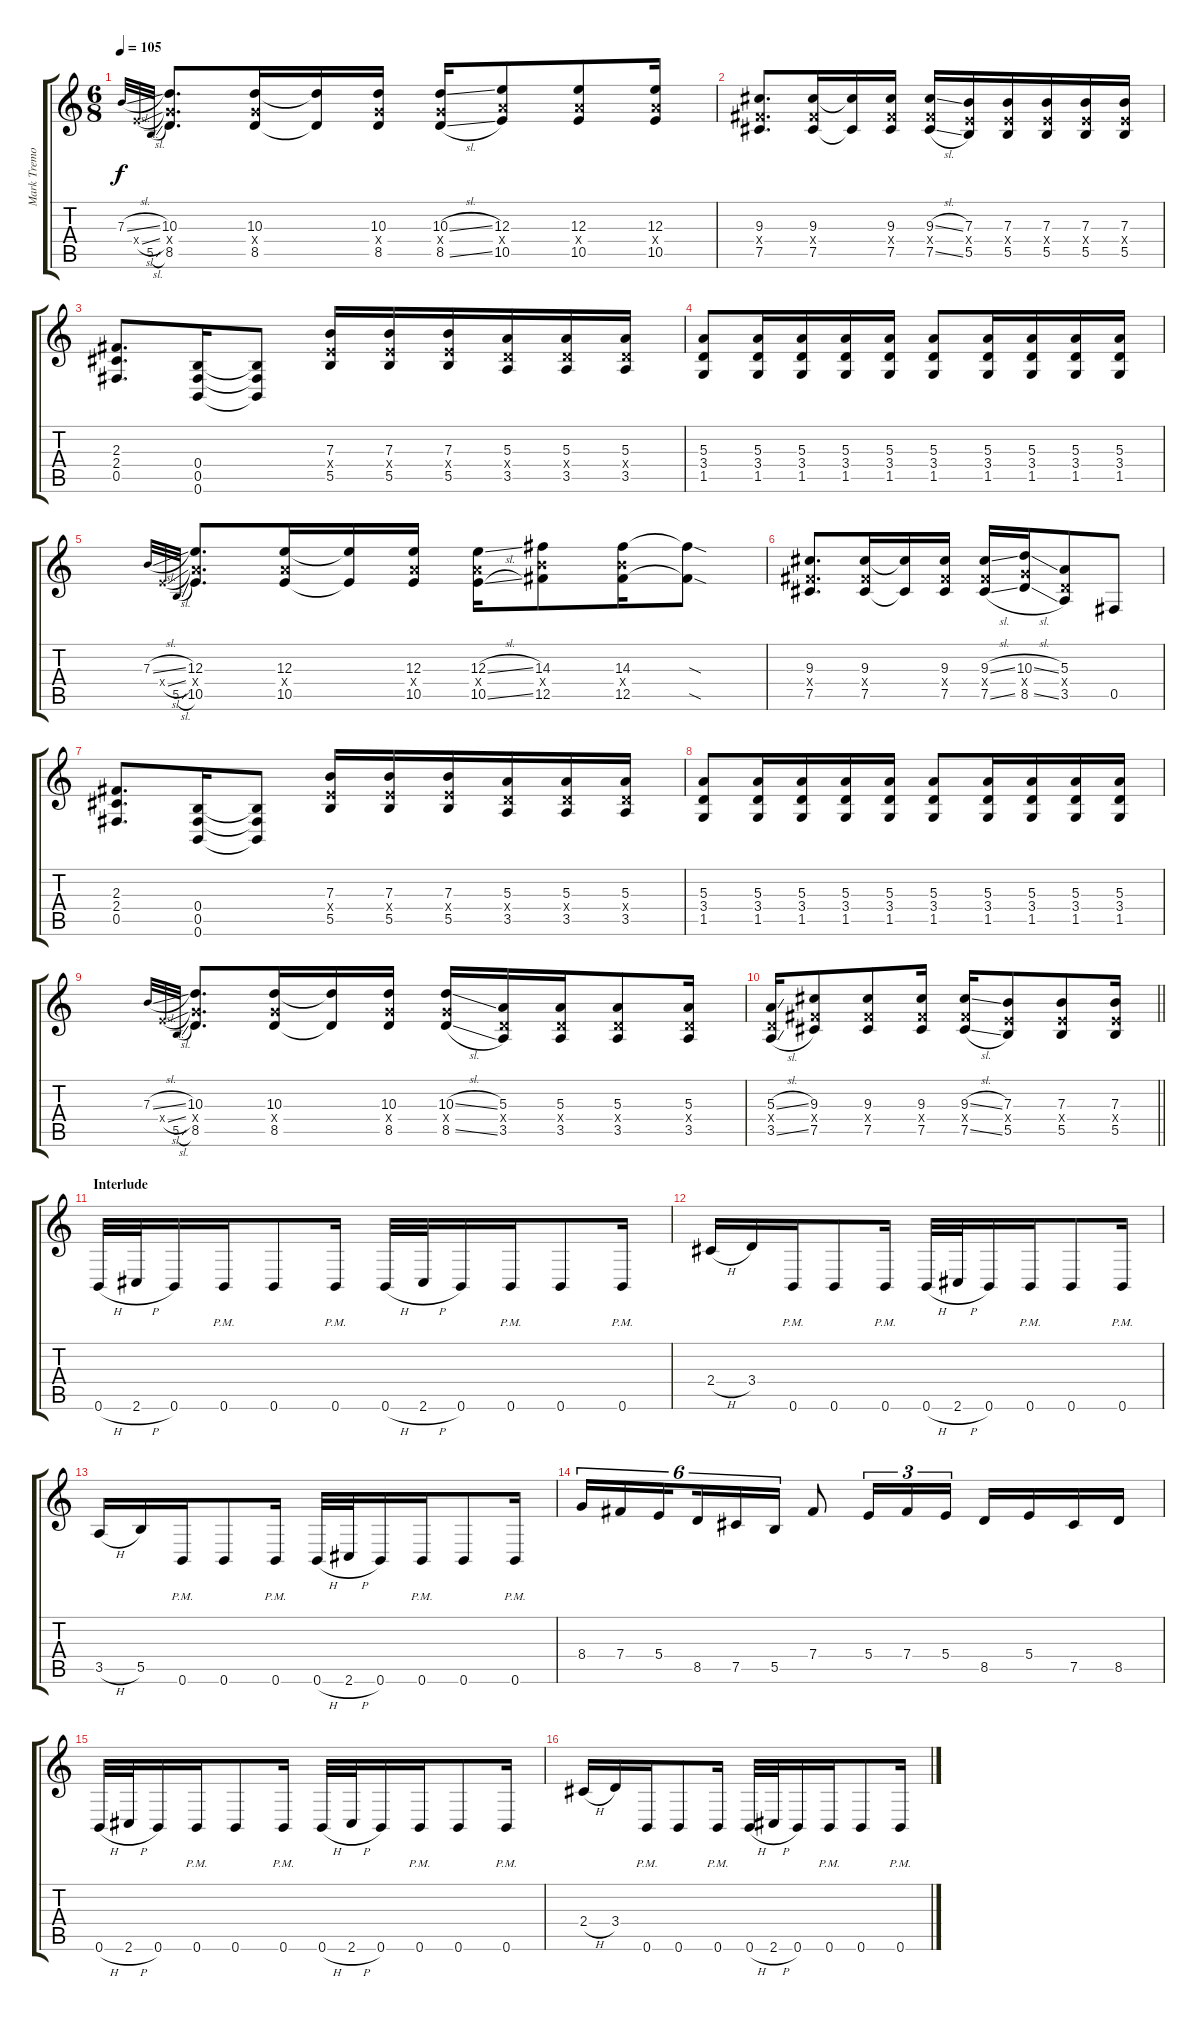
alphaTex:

\track ("Mark Tremonti" "Mark Tremo") {instrument distortionguitar}
\staff {score tabs}
\tuning (Db4 Ab3 E3 B2 Gb2 B1) {hide}
\ts (6 8)
\tempo 105
\clef g2
\ks c
7.3{sl}.32{gr onbeat dy f} 5.4{sl x}.32{gr onbeat} 5.5{sl}.32{gr onbeat} (10.3 8.4{x} 8.5).8{d} (10.3 8.4{x} 8.5).16 (10.3{t} 8.5{t}).16 (10.3 8.4{x} 8.5).16 (10.3{sl} 8.4{x} 8.5{sl}).16 (12.3 10.4{x} 10.5).8 (12.3 10.4{x} 10.5).8 (12.3 10.4{x} 10.5).16 |
(9.3 7.4{x} 7.5).8{d} (9.3 7.4{x} 7.5).16 (9.3{t} 7.5{t}).16 (9.3 7.4{x} 7.5).16 (9.3{sl} 7.4{x} 7.5{sl}).16 (7.3 5.4{x} 5.5).16 (7.3 5.4{x} 5.5).16 (7.3 5.4{x} 5.5).16 (7.3 5.4{x} 5.5).16 (7.3 5.4{x} 5.5).16 |
(2.3 2.4 0.5).8{d} (0.4 0.5 0.6).16 (0.4{t} 0.5{t} 0.6{t}).8 (7.3 5.4{x} 5.5).16 (7.3 5.4{x} 5.5).16 (7.3 5.4{x} 5.5).16 (5.3 3.4{x} 3.5).16 (5.3 3.4{x} 3.5).16 (5.3 3.4{x} 3.5).16 |
(5.3 3.4 1.5).8 (5.3 3.4 1.5).16 (5.3 3.4 1.5).16 (5.3 3.4 1.5).16 (5.3 3.4 1.5).16 (5.3 3.4 1.5).8 (5.3 3.4 1.5).16 (5.3 3.4 1.5).16 (5.3 3.4 1.5).16 (5.3 3.4 1.5).16 |
7.3{sl}.32{gr onbeat} 5.4{sl x}.32{gr onbeat} 5.5{sl}.32{gr onbeat} (12.3 10.4{x} 10.5).8{d} (12.3 10.4{x} 10.5).16 (12.3{t} 10.5{t}).16 (12.3 10.4{x} 10.5).16 (12.3{sl} 10.4{x} 10.5{sl}).16 (14.3 12.4{x} 12.5).8 (14.3 12.4{x} 12.5).16 (14.3{sod t} 12.5{sod t}).8 |
(9.3 7.4{x} 7.5).8{d} (9.3 7.4{x} 7.5).16 (9.3{t} 7.5{t}).16 (9.3 7.4{x} 7.5).16 (9.3{sl} 7.4{x} 7.5{sl}).16 (10.3{sl} 8.4{x} 8.5{sl}).16 (5.3 3.4{x} 3.5).8 0.5.8 |
(2.3 2.4 0.5).8{d} (0.4 0.5 0.6).16 (0.4{t} 0.5{t} 0.6{t}).8 (7.3 5.4{x} 5.5).16 (7.3 5.4{x} 5.5).16 (7.3 5.4{x} 5.5).16 (5.3 3.4{x} 3.5).16 (5.3 3.4{x} 3.5).16 (5.3 3.4{x} 3.5).16 |
(5.3 3.4 1.5).8 (5.3 3.4 1.5).16 (5.3 3.4 1.5).16 (5.3 3.4 1.5).16 (5.3 3.4 1.5).16 (5.3 3.4 1.5).8 (5.3 3.4 1.5).16 (5.3 3.4 1.5).16 (5.3 3.4 1.5).16 (5.3 3.4 1.5).16 |
7.3{sl}.32{gr onbeat} 5.4{sl x}.32{gr onbeat} 5.5{sl}.32{gr onbeat} (10.3 8.4{x} 8.5).8{d} (10.3 8.4{x} 8.5).16 (10.3{t} 8.5{t}).16 (10.3 8.4{x} 8.5).16 (10.3{sl} 8.4{x} 8.5{sl}).16 (5.3 3.4{x} 3.5).16 (5.3 3.4{x} 3.5).16 (5.3 3.4{x} 3.5).8 (5.3 3.4{x} 3.5).16 |
\barLineRight lightlight
(5.3{sl} 3.4{x} 3.5{sl}).16 (9.3 7.4{x} 7.5).8 (9.3 7.4{x} 7.5).8 (9.3 7.4{x} 7.5).16 (9.3{sl} 7.4{x} 7.5{sl}).16 (7.3 5.4{x} 5.5).8 (7.3 5.4{x} 5.5).8 (7.3 5.4{x} 5.5).16 |
\section ("" "Interlude")
0.6{h}.32 2.6{h}.32 0.6.16 0.6{pm}.16 0.6.8 0.6{pm}.16 0.6{h}.32 2.6{h}.32 0.6.16 0.6{pm}.16 0.6.8 0.6{pm}.16 |
2.4{h}.16 3.4.16 0.6{pm}.16 0.6.8 0.6{pm}.16 0.6{h}.32 2.6{h}.32 0.6.16 0.6{pm}.16 0.6.8 0.6{pm}.16 |
3.5{h}.16 5.5.16 0.6{pm}.16 0.6.8 0.6{pm}.16 0.6{h}.32 2.6{h}.32 0.6.16 0.6{pm}.16 0.6.8 0.6{pm}.16 |
8.4.16{tu (6 4)} 7.4.16{tu (6 4)} 5.4.16{tu (6 4) beam splitsecondary} 8.5.16{tu (6 4)} 7.5.16{tu (6 4)} 5.5.16{tu (6 4)} 7.4.8 5.4.16{tu (3 2)} 7.4.16{tu (3 2)} 5.4.16{tu (3 2) beam splitsecondary} 8.5.16 5.4.16 7.5.16 8.5.16 |
0.6{h}.32 2.6{h}.32 0.6.16 0.6{pm}.16 0.6.8 0.6{pm}.16 0.6{h}.32 2.6{h}.32 0.6.16 0.6{pm}.16 0.6.8 0.6{pm}.16 |
2.4{h}.16 3.4.16 0.6{pm}.16 0.6.8 0.6{pm}.16 0.6{h}.32 2.6{h}.32 0.6.16 0.6{pm}.16 0.6.8 0.6{pm}.16
